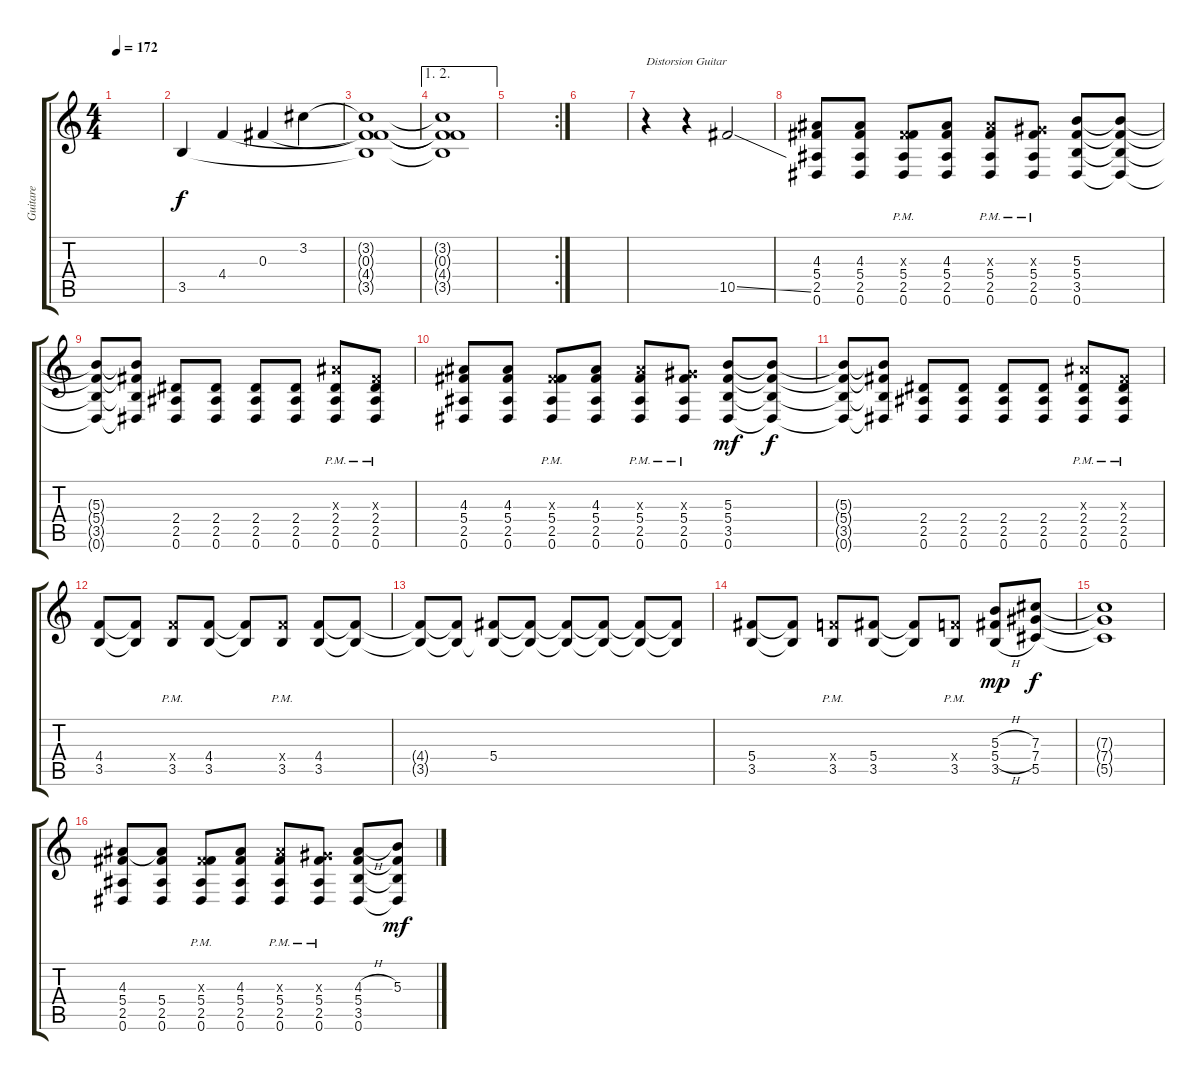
\track ("Guitare" "Guitare") {instrument distortionguitar}
\staff {score tabs}
\tuning (Eb4 Bb3 Gb3 Db3 Ab2 Eb2) {hide}
\ts (4 4)
\tempo 172
\clef g2
\ks c
|
3.5.4 4.4.4 0.3.4 3.2.4 |
(3.2{t} 0.3{t} 4.4{t} 3.5{t}).1 |
\ae (1 2)
(3.2{t} 0.3{t} 4.4{t} 3.5{t}).1 |
\rc 2
|
|
r.4{txt "Distorsion Guitar" volume 13 instrument distortionguitar} r.4 10.5{ss}.2 |
(4.3 5.4 2.5 0.6).8 (4.3 5.4 2.5 0.6).8 (0.3{x} 5.4{pm} 2.5{pm} 0.6{pm}).8 (4.3 5.4 2.5 0.6).8 (4.3{x} 5.4{pm} 2.5{pm} 0.6{pm}).8 (2.3{x} 5.4{pm} 2.5{pm} 0.6{pm}).8 (5.3 5.4 3.5 0.6).8 (5.3{t} 5.4{t} 3.5{t} 0.6{t}).8 |
(5.3{t} 5.4{t} 3.5{t} 0.6{t}).8 (5.3{t} 5.4{t} 3.5{t} 0.6{t}).8 (2.4 2.5 0.6).8 (2.4 2.5 0.6).8 (2.4 2.5 0.6).8 (2.4 2.5 0.6).8 (4.3{x} 2.4{pm} 2.5{pm} 0.6{pm}).8 (0.3{x} 2.4{pm} 2.5{pm} 0.6{pm}).8 |
(4.3 5.4 2.5 0.6).8 (4.3 5.4 2.5 0.6).8 (0.3{x} 5.4{pm} 2.5{pm} 0.6{pm}).8 (4.3 5.4 2.5 0.6).8 (4.3{x} 5.4{pm} 2.5{pm} 0.6{pm}).8 (2.3{x} 5.4{pm} 2.5{pm} 0.6{pm}).8 (5.3 5.4 3.5 0.6).8{dy mf} (5.3{t} 5.4{t} 3.5{t} 0.6{t}).8{dy f} |
(5.3{t} 5.4{t} 3.5{t} 0.6{t}).8 (5.3{t} 5.4{t} 3.5{t} 0.6{t}).8 (2.4 2.5 0.6).8 (2.4 2.5 0.6).8 (2.4 2.5 0.6).8 (2.4 2.5 0.6).8 (4.3{x} 2.4{pm} 2.5{pm} 0.6{pm}).8 (0.3{x} 2.4{pm} 2.5{pm} 0.6{pm}).8 |
(4.4 3.5).8 (4.4{t} 3.5{t}).8 (4.4{x} 3.5{pm}).8 (4.4 3.5).8 (4.4{t} 3.5{t}).8 (4.4{x} 3.5{pm}).8 (4.4 3.5).8 (4.4{t} 3.5{t}).8 |
(4.4{t} 3.5{t}).8 (4.4{t} 3.5{t}).8 (5.4 3.5{t}).8 (5.4{t} 3.5{t}).8 (5.4{t} 3.5{t}).8 (5.4{t} 3.5{t}).8 (5.4{t} 3.5{t}).8 (5.4{t} 3.5{t}).8 |
(5.4 3.5).8 (5.4{t} 3.5{t}).8 (4.4{x} 3.5{pm}).8 (5.4 3.5).8 (5.4{t} 3.5{t}).8 (4.4{x} 3.5{pm}).8 (5.3{h} 5.4{h} 3.5{h}).8{dy mp} (7.3 7.4 5.5).8{dy f} |
(7.3{t} 7.4{t} 5.5{t}).1 |
(4.3 5.4 2.5 0.6).8 (4.3{t} 5.4 2.5 0.6).8 (0.3{x} 5.4{pm} 2.5{pm} 0.6).8 (4.3 5.4 2.5 0.6).8 (4.3{x} 5.4{pm} 2.5{pm} 0.6).8 (2.3{x} 5.4{pm} 2.5{pm} 0.6).8 (4.3{h} 5.4 3.5 0.6).8 (5.3 5.4{t} 3.5{t} 0.6{t}).8{dy mf}
